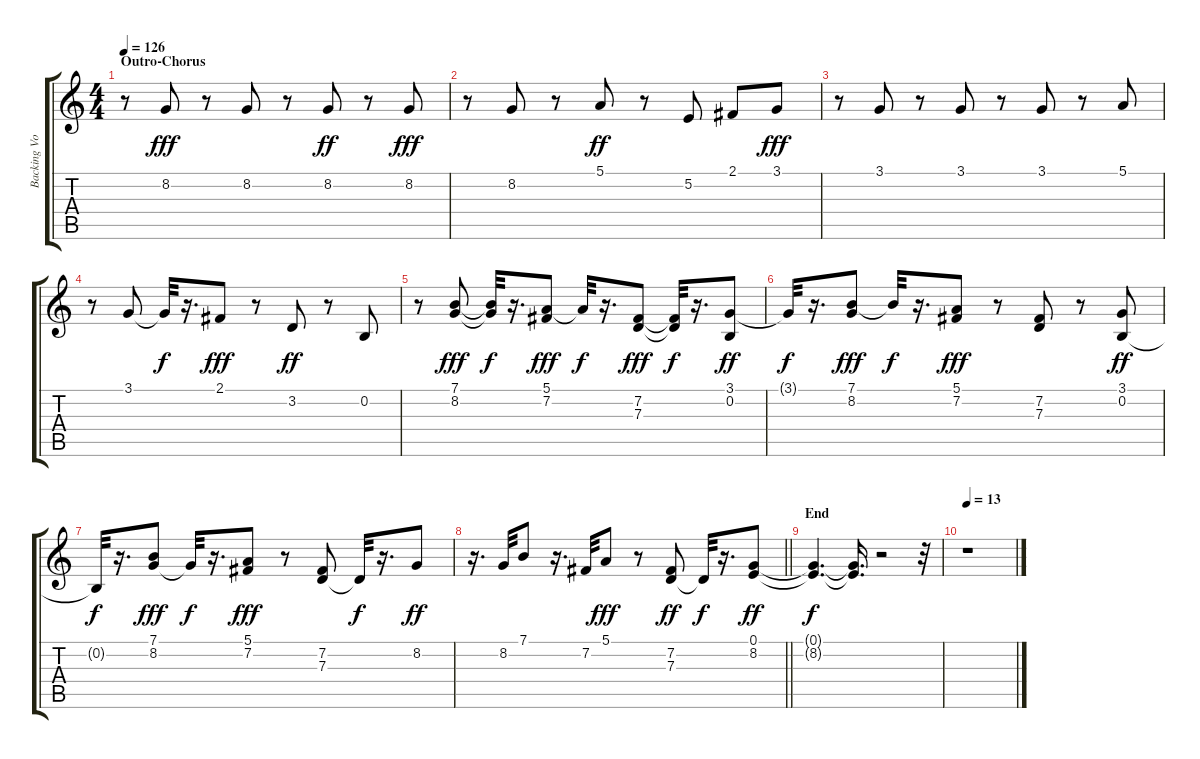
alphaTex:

\track ("Backing Vocals" "Backing Vo") {instrument altosax}
\staff {score tabs}
\tuning (E4 B3 G3 D3 A2 E2) {hide}
\ts (4 4)
\section ("" "Outro-Chorus")
\tempo 126
\clef g2
\ks c
r.8{dy ff} 8.2.8{dy fff} r.8 8.2.8 r.8 8.2.8{dy ff} r.8 8.2.8{dy fff} |
r.8 8.2.8 r.8 5.1.8{dy ff} r.8 5.2.8 2.1.8 3.1.8{dy fff} |
r.8 3.1.8 r.8 3.1.8 r.8 3.1.8 r.8 5.1.8 |
r.8 3.1.8 3.1{t}.32{dy f} r.16{d} 2.1.8{dy fff} r.8 3.2.8{dy ff} r.8 0.2.8 |
r.8 (7.1 8.2).8{dy fff} (7.1{t} 8.2{t}).32{dy f} r.16{d} (5.1 7.2).8{dy fff} 5.1{t}.32{dy f} r.16{d} (7.2 7.3).8{dy fff} (7.2{t} 7.3{t}).32{dy f} r.16{d} (3.1 0.2).8{dy ff} |
3.1{t}.32{dy f} r.16{d} (7.1 8.2).8{dy fff} 7.1{t}.32{dy f} r.16{d} (5.1 7.2).8{dy fff} r.8 (7.2 7.3).8 r.8 (3.1 0.2).8{dy ff} |
0.2{t}.32{dy f} r.16{d} (7.1 8.2).8{dy fff} 8.2{t}.32{dy f} r.16{d} (5.1 7.2).8{dy fff} r.8 (7.2 7.3).8 7.3{t}.32{dy f} r.16{d} 8.2.8{dy ff} |
\barLineRight lightlight
r.16{d} 8.2.32 7.1.8 r.16{d} 7.2.32 5.1.8{dy fff} r.8 (7.2 7.3).8{dy ff} 7.3{t}.32{dy f} r.16{d} (0.1 8.2).8{dy ff} |
\section ("" "End")
(0.1{t} 8.2{t}).4{d dy f} (0.1{t} 8.2{t}).16{d} r.2 r.32 |
\tempo 13
r.1
